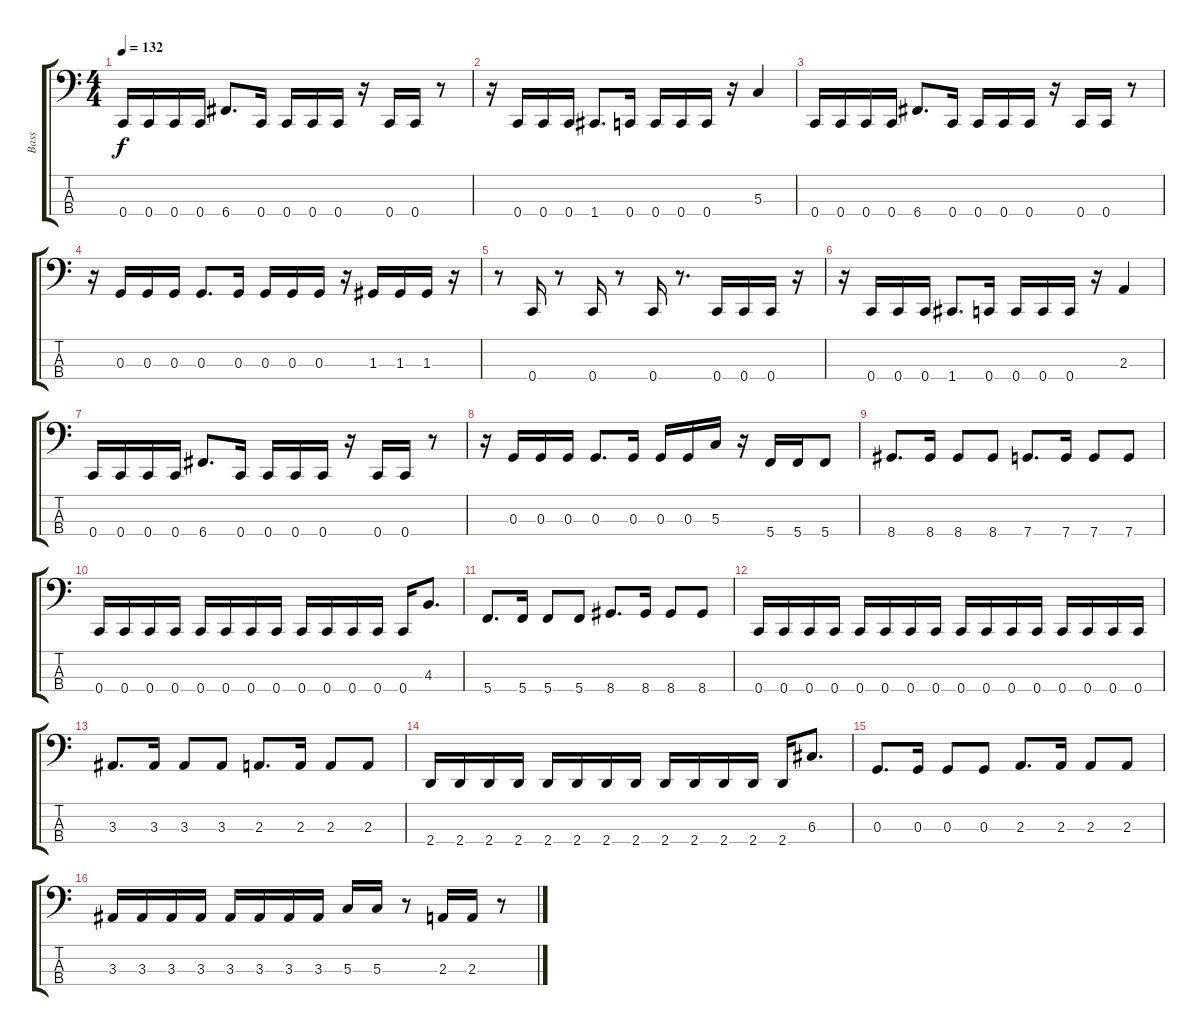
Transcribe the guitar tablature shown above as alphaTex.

\track ("Bass" "Bass") {instrument electricbasspick}
\staff {score tabs}
\tuning (F2 C2 G1 C1) {hide}
\ts (4 4)
\tempo 132
\clef f4
\ks c
0.4.16{dy f} 0.4.16 0.4.16 0.4.16 6.4.8{d} 0.4.16 0.4.16 0.4.16 0.4.16 r.16 0.4.16 0.4.16 r.8 |
r.16 0.4.16 0.4.16 0.4.16 1.4.8{d} 0.4.16 0.4.16 0.4.16 0.4.16 r.16 5.3.4 |
0.4.16 0.4.16 0.4.16 0.4.16 6.4.8{d} 0.4.16 0.4.16 0.4.16 0.4.16 r.16 0.4.16 0.4.16 r.8 |
r.16 0.3.16 0.3.16 0.3.16 0.3.8{d} 0.3.16 0.3.16 0.3.16 0.3.16 r.16 1.3.16 1.3.16 1.3.16 r.16 |
r.8 0.4.16 r.8 0.4.16 r.8 0.4.16 r.8{d} 0.4.16 0.4.16 0.4.16 r.16 |
r.16 0.4.16 0.4.16 0.4.16 1.4.8{d} 0.4.16 0.4.16 0.4.16 0.4.16 r.16 2.3.4 |
0.4.16 0.4.16 0.4.16 0.4.16 6.4.8{d} 0.4.16 0.4.16 0.4.16 0.4.16 r.16 0.4.16 0.4.16 r.8 |
r.16 0.3.16 0.3.16 0.3.16 0.3.8{d} 0.3.16 0.3.16 0.3.16 5.3.16 r.16 5.4.16 5.4.16 5.4.8 |
8.4.8{d} 8.4.16 8.4.8 8.4.8 7.4.8{d} 7.4.16 7.4.8 7.4.8 |
0.4.16 0.4.16 0.4.16 0.4.16 0.4.16 0.4.16 0.4.16 0.4.16 0.4.16 0.4.16 0.4.16 0.4.16 0.4.16 4.3.8{d} |
5.4.8{d} 5.4.16 5.4.8 5.4.8 8.4.8{d} 8.4.16 8.4.8 8.4.8 |
0.4.16 0.4.16 0.4.16 0.4.16 0.4.16 0.4.16 0.4.16 0.4.16 0.4.16 0.4.16 0.4.16 0.4.16 0.4.16 0.4.16 0.4.16 0.4.16 |
3.3.8{d} 3.3.16 3.3.8 3.3.8 2.3.8{d} 2.3.16 2.3.8 2.3.8 |
2.4.16 2.4.16 2.4.16 2.4.16 2.4.16 2.4.16 2.4.16 2.4.16 2.4.16 2.4.16 2.4.16 2.4.16 2.4.16 6.3.8{d} |
0.3.8{d} 0.3.16 0.3.8 0.3.8 2.3.8{d} 2.3.16 2.3.8 2.3.8 |
3.3.16 3.3.16 3.3.16 3.3.16 3.3.16 3.3.16 3.3.16 3.3.16 5.3.16 5.3.16 r.8 2.3.16 2.3.16 r.8
